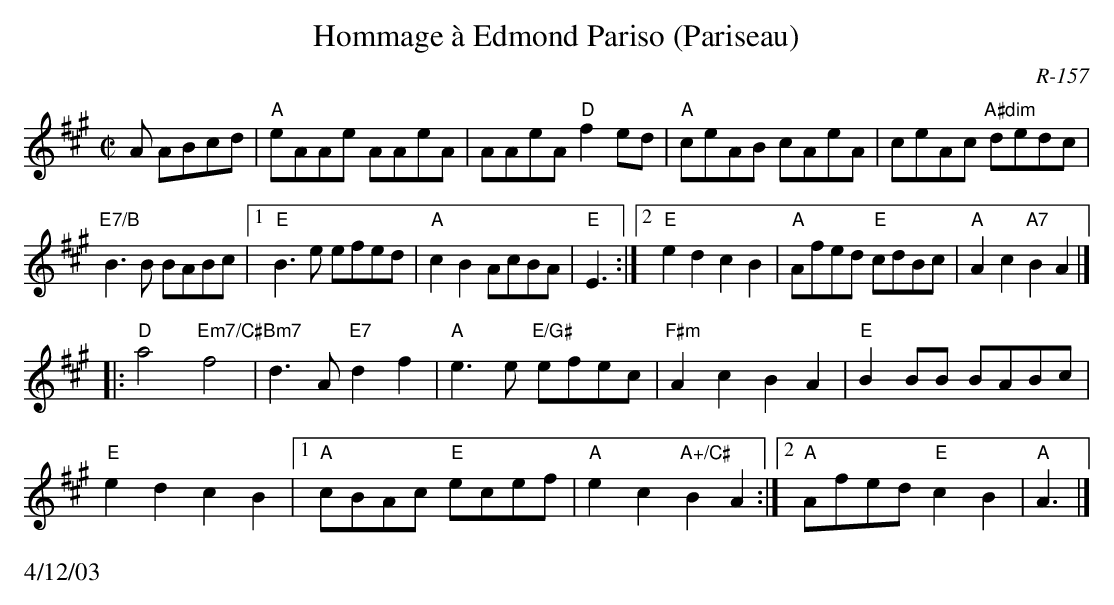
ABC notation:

X:1
T: Hommage \`a Edmond Pariso (Pariseau)
C:R-157
M:C|
L:1/8
K:A
A ABcd|"A"eAAe AAeA | AAeA "D"f2ed | "A"ceAB cAeA | ceAc "A#dim"dedc |
"E7/B"B3B BABc |1"E"B3e efed | "A" c2B2 AcBA |"E"E3 :|\
[2 "E"e2d2 c2B2| "A"Afed "E"cdBc |"A"A2c2 "A7" B2 A2 |]
|: \
"D"a4 "Em7/C#"f4 |"Bm7"d3A "E7"d2f2 | "A" e3e "E/G#"efec | "F#m"A2c2 B2A2 |"E"B2BB BABc |
"E"e2d2 c2B2 |1 "A"cBAc "E"ecef | "A"e2c2 "A+/C#"B2A2 :|\
	[2 "A"Afed "E"c2B2| "A"A3 |]
